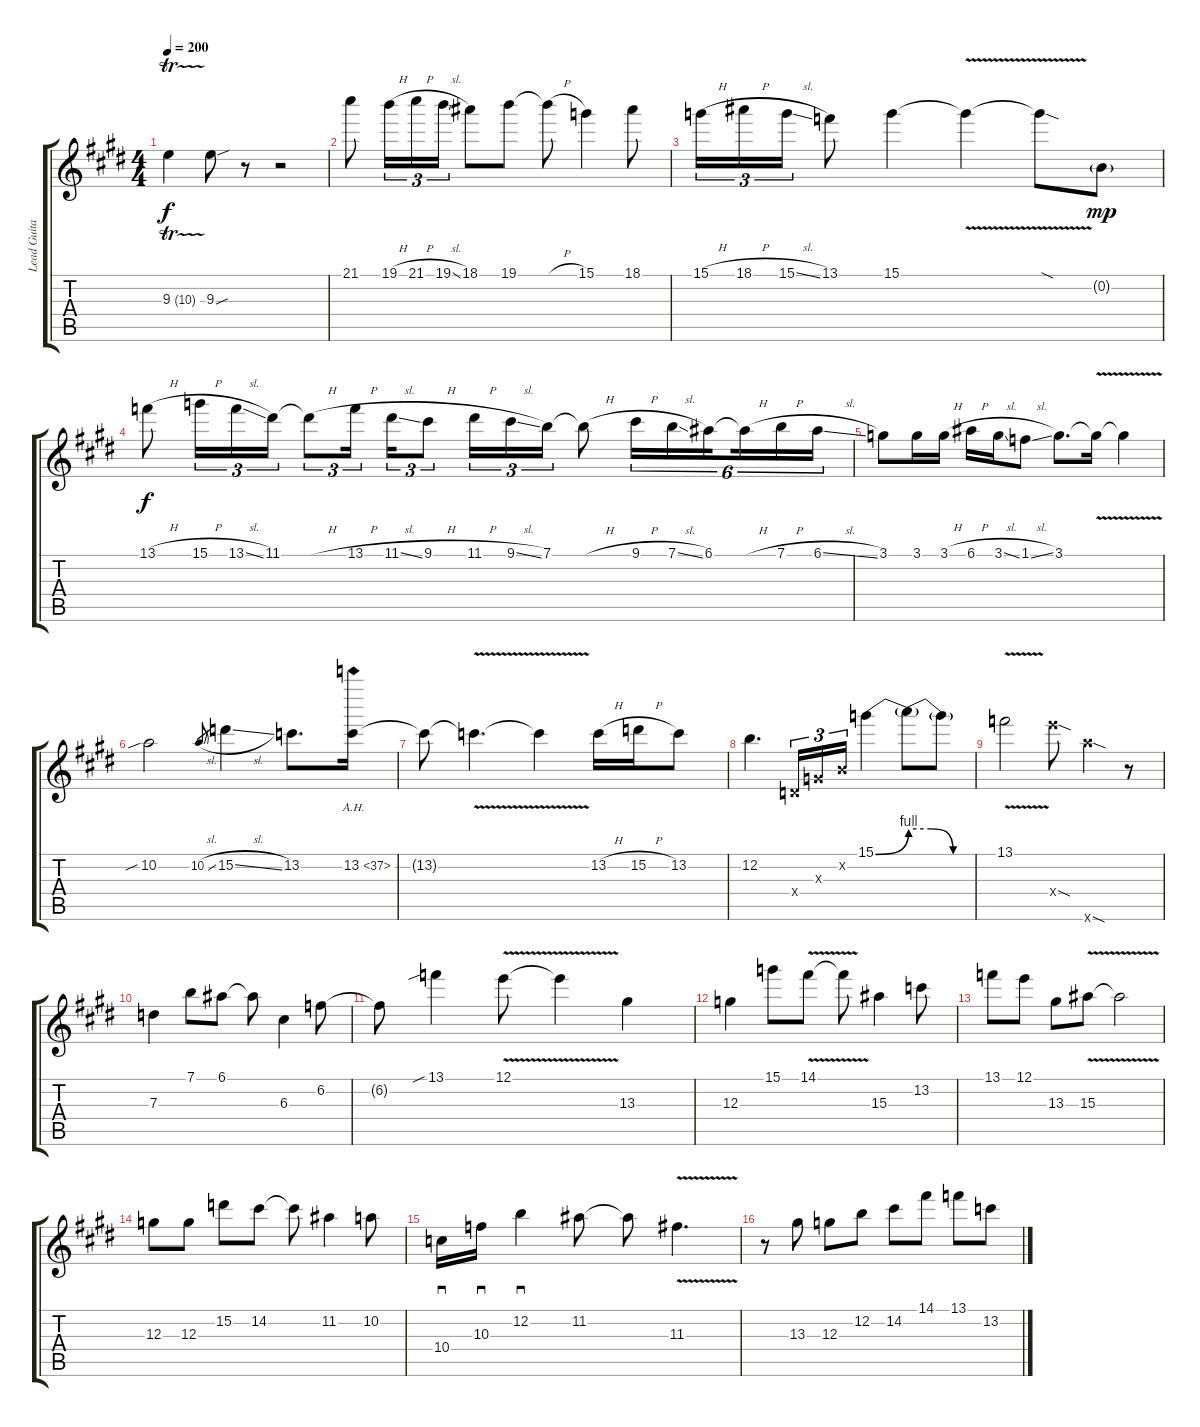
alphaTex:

\track ("Lead Guitar - Steve Vai" "Lead Guita") {instrument distortionguitar}
\staff {score tabs}
\tuning (E4 B3 G3 D3 A2 E2) {hide}
\ts (4 4)
\tempo 200
\clef g2
\ks c#minor
9.3{tr (10 32)}.4{dy f} 9.3{sou}.8 r.8 r.2 |
21.1.8 19.1{h}.16{tu (3 2)} 21.1{h}.16{tu (3 2)} 19.1{sl}.16{tu (3 2)} 18.1.8 19.1.8 19.1{h t}.8 15.1.4 18.1.8 |
\ks e
15.1{h}.16{tu (3 2)} 18.1{h}.16{tu (3 2)} 15.1{sl}.16{tu (3 2)} 13.1.8 15.1.4 15.1{v t}.4 15.1{sod t}.8 0.2{g}.8{dy mp} |
\ks c#minor
13.1{h}.8{dy f} 15.1{h}.16{tu (3 2)} 13.1{sl}.16{tu (3 2)} 11.1.16{tu (3 2)} 11.1{h t}.8{tu (3 2)} 13.1{h}.16{tu (3 2) beam splitsecondary} 11.1{sl}.16{tu (3 2)} 9.1{h}.8{tu (3 2)} 11.1{h}.16{tu (3 2)} 9.1{sl}.16{tu (3 2)} 7.1.16{tu (3 2)} 7.1{h t}.8 9.1{h}.16{tu (6 4)} 7.1{sl}.16{tu (6 4)} 6.1.16{tu (6 4) beam splitsecondary} 6.1{h t}.16{tu (6 4)} 7.1{h}.16{tu (6 4)} 6.1{sl}.16{tu (6 4)} |
\ks e
3.1.8 3.1.16 3.1{h}.16 6.1{h}.16 3.1{sl}.16 1.1{sl}.8 3.1.8{d} 3.1{v t}.16 3.1{v t}.4 |
\ks c#minor
10.2{sib}.2 10.2{sl}.8{gr} 15.2{sl}.4 13.2.8{d} 13.2{ah 24}.16 |
\ks e
13.2{t}.8 13.2{v t}.4{d} 13.2{v t}.4 13.2{h}.16 15.2{h}.16 13.2.8 |
\ks c#minor
12.2.4{d} 0.4{x}.16{tu (3 2)} 0.3{x}.16{tu (3 2)} 0.2{x}.16{tu (3 2)} 15.1{be (bend 0 0 60 4)}.4 15.1{be (custom 0 4 20 4 40 0 60 0) t}.8 15.1{t}.8 |
13.1{v}.2 26.4{sod x}.8 29.6{sod x}.4 r.8 |
\ks e
7.3.4 7.1.8 6.1.8 6.1{t}.8 6.3.4 6.2.8 |
\ks c#minor
6.2{t}.8 13.1{sib}.4 12.1{v}.8 12.1{v t}.4 13.3.4 |
12.3.4 15.1.8 14.1{v}.8 14.1{v t}.8 15.3.4 13.2.8 |
13.1.8 12.1.8 13.3.8 15.3{v}.8 15.3{v t}.2 |
\ks e
12.3.8 12.3.8 15.2.8 14.2.8 14.2{t}.8 11.2.4 10.2.8 |
\ks c#minor
10.4.16{sd} 10.3.16{sd} 12.2.4{sd} 11.2.8 11.2{t}.8 11.3{v}.4{d} |
r.8 13.3.8 12.3.8 12.2.8 14.2.8 14.1.8 13.1.8 13.2.8
